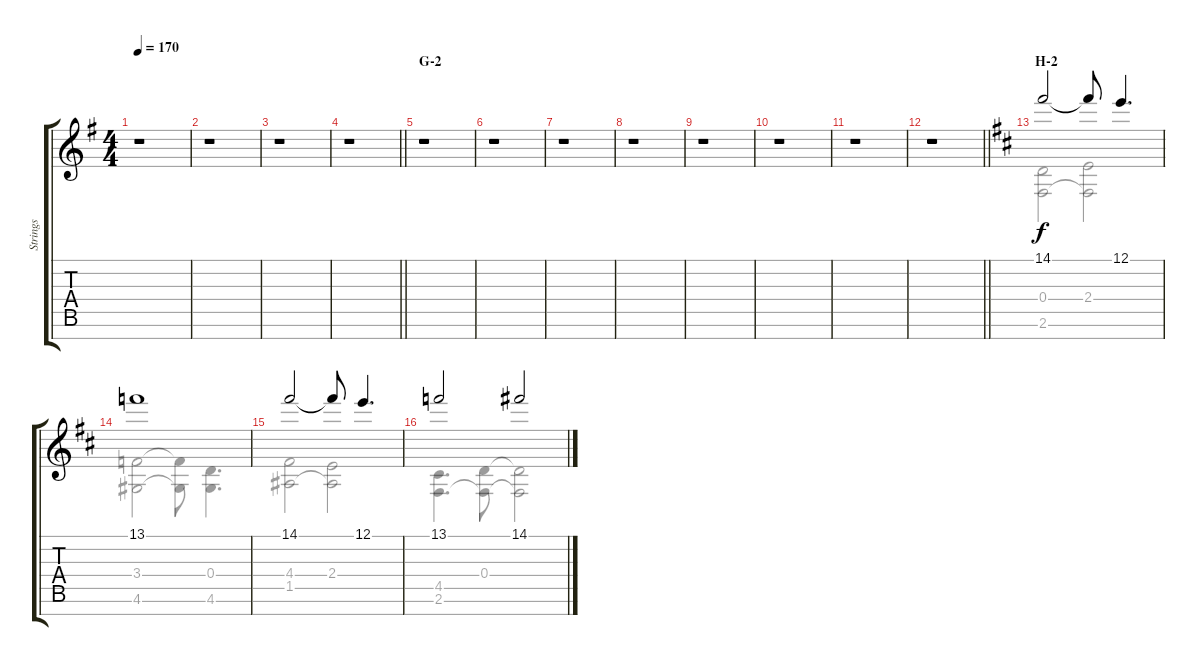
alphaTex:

\track ("Strings" "Strings") {instrument stringensemble1}
\staff {score tabs}
\tuning (E5 B4 G4 D4 A3 E3 B2) {hide}
\voice
\ts (4 4)
\tempo 170
\clef g2
\ks g
r.1{dy f} |
r.1 |
r.1 |
\barLineRight lightlight
r.1 |
\section ("" "G-2")
r.1 |
r.1 |
r.1 |
r.1 |
r.1 |
r.1 |
r.1 |
\barLineRight lightlight
r.1 |
\section ("" "H-2")
\ks d
14.1.2 14.1{t}.8 12.1.4{d} |
13.1.1 |
14.1.2 14.1{t}.8 12.1.4{d} |
13.1.2 14.1.2
\voice
\clef g2
\ottava regular
\simile none
\ks g
|
|
|
\barLineRight lightlight
|
|
|
|
|
|
|
|
\barLineRight lightlight
|
\ks d
(0.4 2.6).2 (2.4 2.6{t}).2 |
(3.4 4.6).2 (3.4{t} 4.6{t}).8 (0.4 4.6).4{d} |
(4.4 1.5).2 (2.4 1.5{t}).2 |
(4.5 2.6).4{d} (0.4 2.6{t}).8 (0.4{t} 2.6{t}).2
